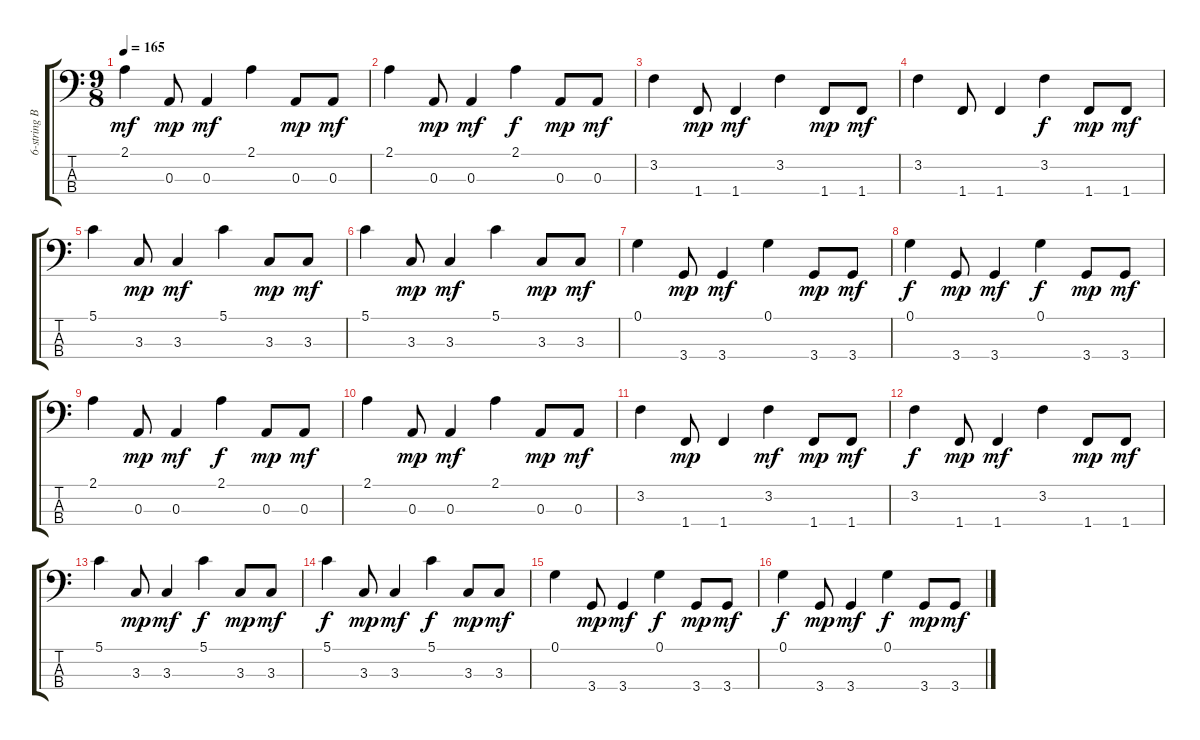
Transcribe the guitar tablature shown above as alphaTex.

\track ("6-string Bass Guitar" "6-string B") {instrument electricbassfinger}
\staff {score tabs}
\tuning (G2 D2 A1 E1) {hide}
\ts (9 8)
\tempo 165
\clef f4
\ks c
2.1.4{dy mf} 0.3.8{dy mp} 0.3.4{dy mf} 2.1.4 0.3.8{dy mp} 0.3.8{dy mf} |
2.1.4 0.3.8{dy mp} 0.3.4{dy mf} 2.1.4{dy f} 0.3.8{dy mp} 0.3.8{dy mf} |
3.2.4 1.4.8{dy mp} 1.4.4{dy mf} 3.2.4 1.4.8{dy mp} 1.4.8{dy mf} |
3.2.4 1.4.8 1.4.4 3.2.4{dy f} 1.4.8{dy mp} 1.4.8{dy mf} |
5.1.4 3.3.8{dy mp} 3.3.4{dy mf} 5.1.4 3.3.8{dy mp} 3.3.8{dy mf} |
5.1.4 3.3.8{dy mp} 3.3.4{dy mf} 5.1.4 3.3.8{dy mp} 3.3.8{dy mf} |
0.1.4 3.4.8{dy mp} 3.4.4{dy mf} 0.1.4 3.4.8{dy mp} 3.4.8{dy mf} |
0.1.4{dy f} 3.4.8{dy mp} 3.4.4{dy mf} 0.1.4{dy f} 3.4.8{dy mp} 3.4.8{dy mf} |
2.1.4 0.3.8{dy mp} 0.3.4{dy mf} 2.1.4{dy f} 0.3.8{dy mp} 0.3.8{dy mf} |
2.1.4 0.3.8{dy mp} 0.3.4{dy mf} 2.1.4 0.3.8{dy mp} 0.3.8{dy mf} |
3.2.4 1.4.8{dy mp} 1.4.4 3.2.4{dy mf} 1.4.8{dy mp} 1.4.8{dy mf} |
3.2.4{dy f} 1.4.8{dy mp} 1.4.4{dy mf} 3.2.4 1.4.8{dy mp} 1.4.8{dy mf} |
5.1.4 3.3.8{dy mp} 3.3.4{dy mf} 5.1.4{dy f} 3.3.8{dy mp} 3.3.8{dy mf} |
5.1.4{dy f} 3.3.8{dy mp} 3.3.4{dy mf} 5.1.4{dy f} 3.3.8{dy mp} 3.3.8{dy mf} |
0.1.4 3.4.8{dy mp} 3.4.4{dy mf} 0.1.4{dy f} 3.4.8{dy mp} 3.4.8{dy mf} |
0.1.4{dy f} 3.4.8{dy mp} 3.4.4{dy mf} 0.1.4{dy f} 3.4.8{dy mp} 3.4.8{dy mf}
